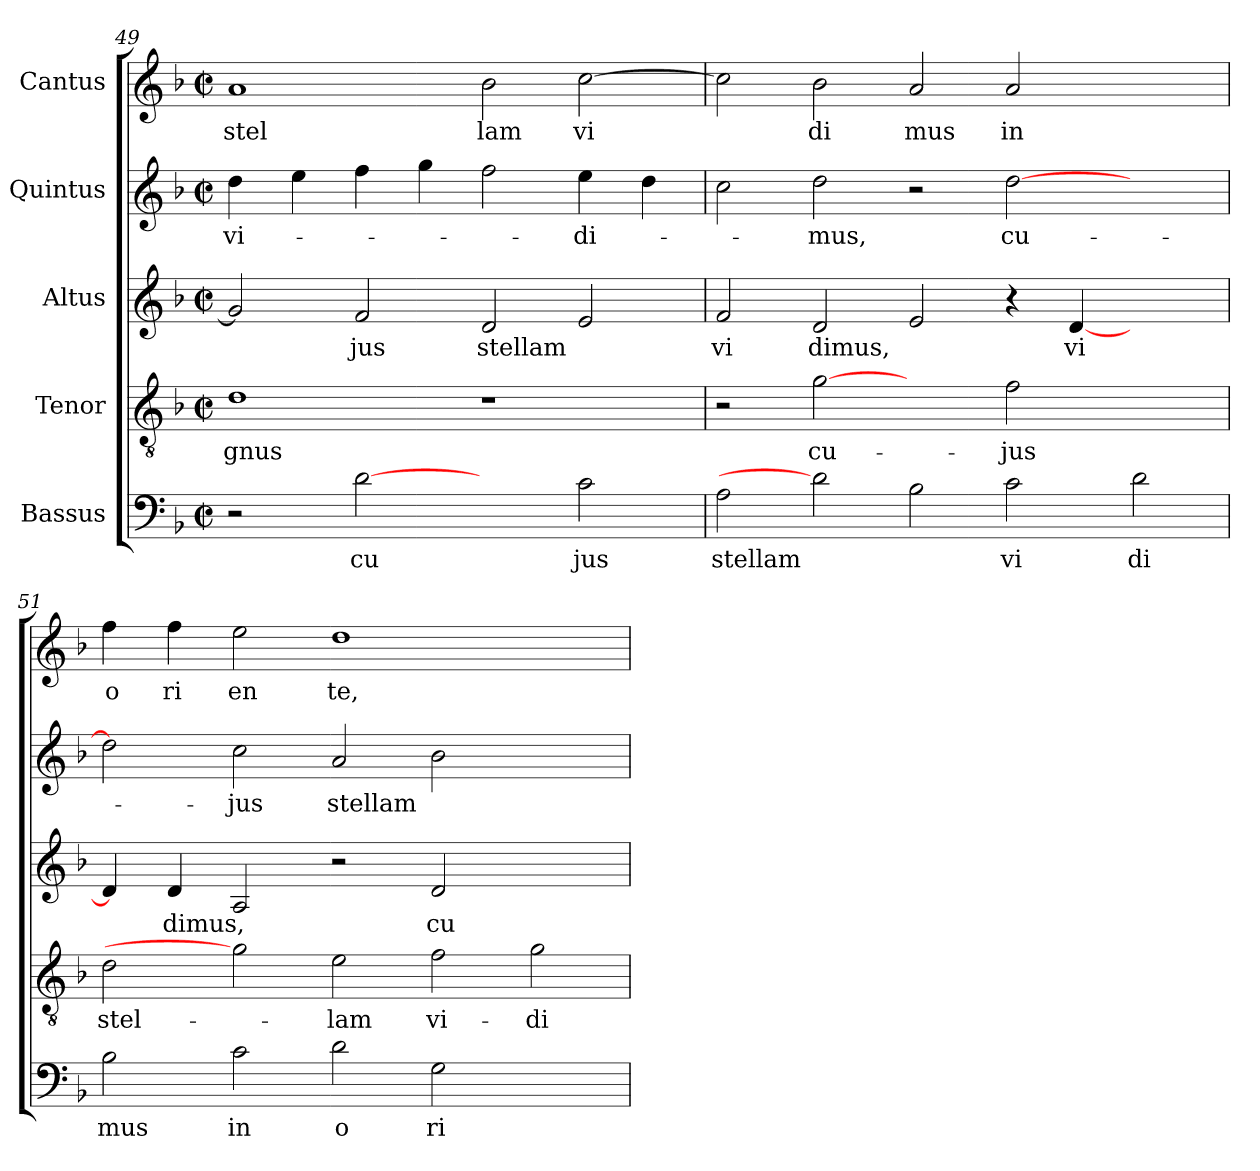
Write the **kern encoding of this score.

**kern	**text	**kern	**text	**kern	**text	**kern	**text	**kern	**text
*part5	*part5	*part4	*part4	*part3	*part3	*part2	*part2	*part1	*part1
*staff5	*staff5	*staff4	*staff4	*staff3	*staff3	*staff2	*staff2	*staff1	*staff1
*I"Bassus	*	*I"Tenor	*	*I"Altus	*	*I"Quintus	*	*I"Cantus	*
*clefF4	*	*clefGv2	*	*clefG2	*	*clefG2	*	*clefG2	*
*k[b-]	*	*k[b-]	*	*k[b-]	*	*k[b-]	*	*k[b-]	*
*F:	*	*F:	*	*F:	*	*F:	*	*F:	*
*M2/2	*	*M2/2	*	*M2/2	*	*M2/2	*	*M2/2	*
*met(c|)	*	*met(c|)	*	*met(c|)	*	*met(c|)	*	*met(c|)	*
=49	=49	=49	=49	=49	=49	=49	=49	=49	=49
!	!	!	!LO:LY:b:cj	!	!	!	!LO:LY:b:cj	!	!LO:LY:b:cj
2r	.	1d	-gnus	2g/]	.	4dd\	vi-	1a	stel
.	.	.	.	.	.	4ee\	.	.	.
!	!LO:LY:b:cj	!	!	!	!LO:LY:b:cj	!	!	!	!
[2d	cu	.	.	2f/	jus	4ff\	.	.	.
.	.	.	.	.	.	4gg\	.	.	.
!	!	!	!	!	!LO:LY:b	!	!	!	!LO:LY:b:cj
2ryy	.	1r	.	2d/	stellam	2ff\	.	2b-\	lam
!	!LO:LY:b:cj	!	!	!	!	!	!LO:LY:b:cj	!	!LO:LY:b:cj
2c\	jus	.	.	2e/	.	4ee\	-di-	[>2cc\	vi
.	.	.	.	.	.	4dd\	.	.	.
=50	=50	=50	=50	=50	=50	=50	=50	=50	=50
!	!LO:LY:b	!	!	!	!LO:LY:b:cj	!	!	!	!
2A\	stellam	2r	.	2f/	vi	2cc\	.	2cc\]	.
!	!	!	!LO:LY:b:cj	!	!LO:LY:b	!	!LO:LY:b:cj	!	!LO:LY:b:cj
2d]	.	[2g	cu-	2d/	dimus,	2dd\	-mus,	2b-\	di
!	!	!	!	!	!	!	!	!	!LO:LY:b:cj
2B-\	.	2ryy	.	2e/	.	2r	.	2a/	mus
!	!LO:LY:b:cj	!	!LO:LY:b:cj	!	!	!	!LO:LY:b:cj	!	!LO:LY:b:cj
2c\	vi	2f\	-jus	4r	.	[>2dd\	cu-	2a/	in
!	!	!	!	!	!LO:LY:b:cj	!	!	!	!
.	.	.	.	[<4d/	vi	.	.	.	.
!	!LO:LY:b:cj	!	!	!	!	!	!	!	!
2d\	di	2ryy	.	2ryy	.	2ryy	.	2ryy	.
=51	=51	=51	=51	=51	=51	=51	=51	=51	=51
!	!LO:LY:b:cj	!	!LO:LY:b:cj	!	!	!	!	!	!LO:LY:b:cj
2B-\	mus	2d\	stel-	4d/]	.	2dd\]	.	4ff\	o
!	!	!	!	!	!LO:LY:b	!	!	!	!LO:LY:b:cj
.	.	.	.	4d/	dimus,	.	.	4ff\	ri
!	!LO:LY:b:cj	!	!	!	!	!	!LO:LY:b:cj	!	!LO:LY:b:cj
2c\	in	2g]	.	2A/	.	2cc\	-jus	2ee\	en
!	!LO:LY:b:cj	!	!LO:LY:b:cj	!	!	!	!LO:LY:b	!	!LO:LY:b:cj
2d\	o	2e\	-lam	2r	.	2a/	stellam	1dd	te,
!	!LO:LY:b:cj	!	!LO:LY:b:cj	!	!LO:LY:b:cj	!	!	!	!
2G\	ri	2f\	vi-	2d/	cu	2b-\	.	.	.
!	!	!	!LO:LY:b:cj	!	!	!	!	!	!
2ryy	.	2g\	-di-	2ryy	.	2ryy	.	2ryy	.
=	=	=	=	=	=	=	=	=	=
*-	*-	*-	*-	*-	*-	*-	*-	*-	*-
